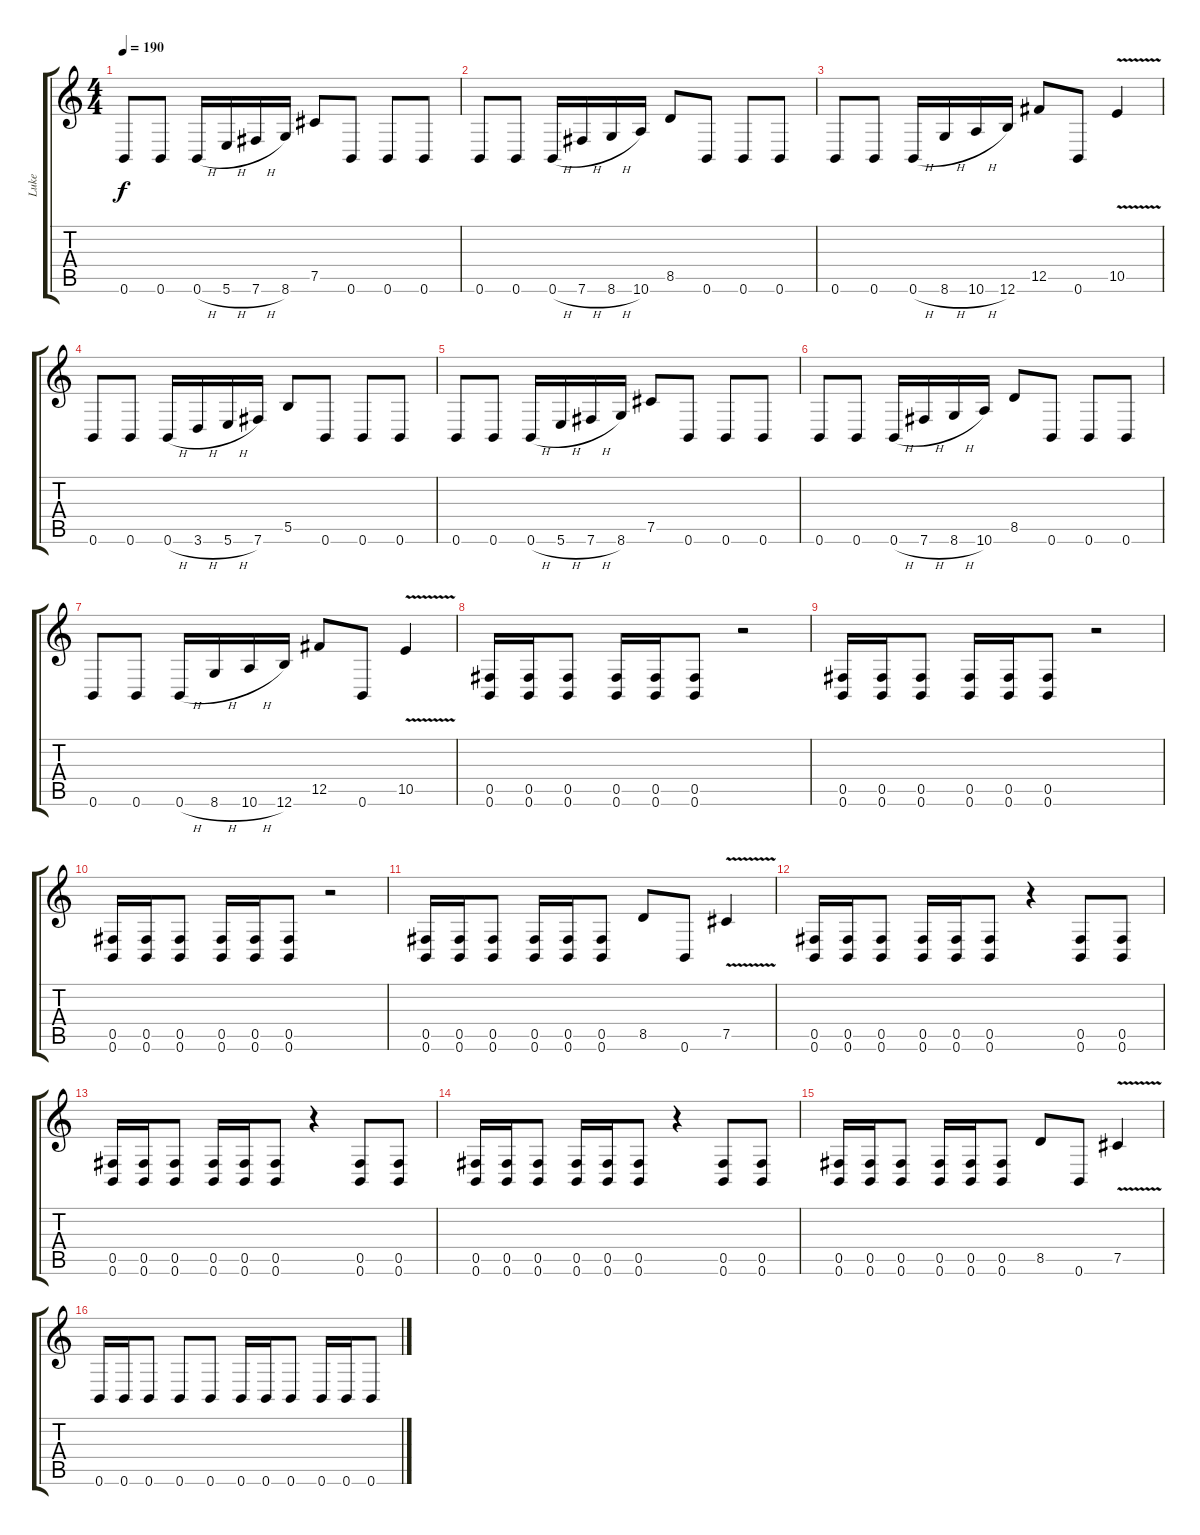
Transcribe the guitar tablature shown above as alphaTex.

\track ("Luke" "Luke") {instrument overdrivenguitar}
\staff {score tabs}
\tuning (Db4 Ab3 E3 B2 Gb2 B1) {hide}
\ts (4 4)
\tempo 190
\clef g2
\ks c
0.6.8{dy f} 0.6.8 0.6{h}.16 5.6{h}.16 7.6{h}.16 8.6.16 7.5.8 0.6.8 0.6.8 0.6.8 |
0.6.8 0.6.8 0.6{h}.16 7.6{h}.16 8.6{h}.16 10.6.16 8.5.8 0.6.8 0.6.8 0.6.8 |
0.6.8 0.6.8 0.6{h}.16 8.6{h}.16 10.6{h}.16 12.6.16 12.5.8 0.6.8 10.5{v}.4 |
0.6.8 0.6.8 0.6{h}.16 3.6{h}.16 5.6{h}.16 7.6.16 5.5.8 0.6.8 0.6.8 0.6.8 |
0.6.8 0.6.8 0.6{h}.16 5.6{h}.16 7.6{h}.16 8.6.16 7.5.8 0.6.8 0.6.8 0.6.8 |
0.6.8 0.6.8 0.6{h}.16 7.6{h}.16 8.6{h}.16 10.6.16 8.5.8 0.6.8 0.6.8 0.6.8 |
0.6.8 0.6.8 0.6{h}.16 8.6{h}.16 10.6{h}.16 12.6.16 12.5.8 0.6.8 10.5{v}.4 |
(0.5 0.6).16 (0.5 0.6).16 (0.5 0.6).8 (0.5 0.6).16 (0.5 0.6).16 (0.5 0.6).8 r.2 |
(0.5 0.6).16 (0.5 0.6).16 (0.5 0.6).8 (0.5 0.6).16 (0.5 0.6).16 (0.5 0.6).8 r.2 |
(0.5 0.6).16 (0.5 0.6).16 (0.5 0.6).8 (0.5 0.6).16 (0.5 0.6).16 (0.5 0.6).8 r.2 |
(0.5 0.6).16 (0.5 0.6).16 (0.5 0.6).8 (0.5 0.6).16 (0.5 0.6).16 (0.5 0.6).8 8.5.8 0.6.8 7.5{v}.4 |
(0.5 0.6).16 (0.5 0.6).16 (0.5 0.6).8 (0.5 0.6).16 (0.5 0.6).16 (0.5 0.6).8 r.4 (0.5 0.6).8 (0.5 0.6).8 |
(0.5 0.6).16 (0.5 0.6).16 (0.5 0.6).8 (0.5 0.6).16 (0.5 0.6).16 (0.5 0.6).8 r.4 (0.5 0.6).8 (0.5 0.6).8 |
(0.5 0.6).16 (0.5 0.6).16 (0.5 0.6).8 (0.5 0.6).16 (0.5 0.6).16 (0.5 0.6).8 r.4 (0.5 0.6).8 (0.5 0.6).8 |
(0.5 0.6).16 (0.5 0.6).16 (0.5 0.6).8 (0.5 0.6).16 (0.5 0.6).16 (0.5 0.6).8 8.5.8 0.6.8 7.5{v}.4 |
0.6.16 0.6.16 0.6.8 0.6.8 0.6.8 0.6.16 0.6.16 0.6.8 0.6.16 0.6.16 0.6.8
